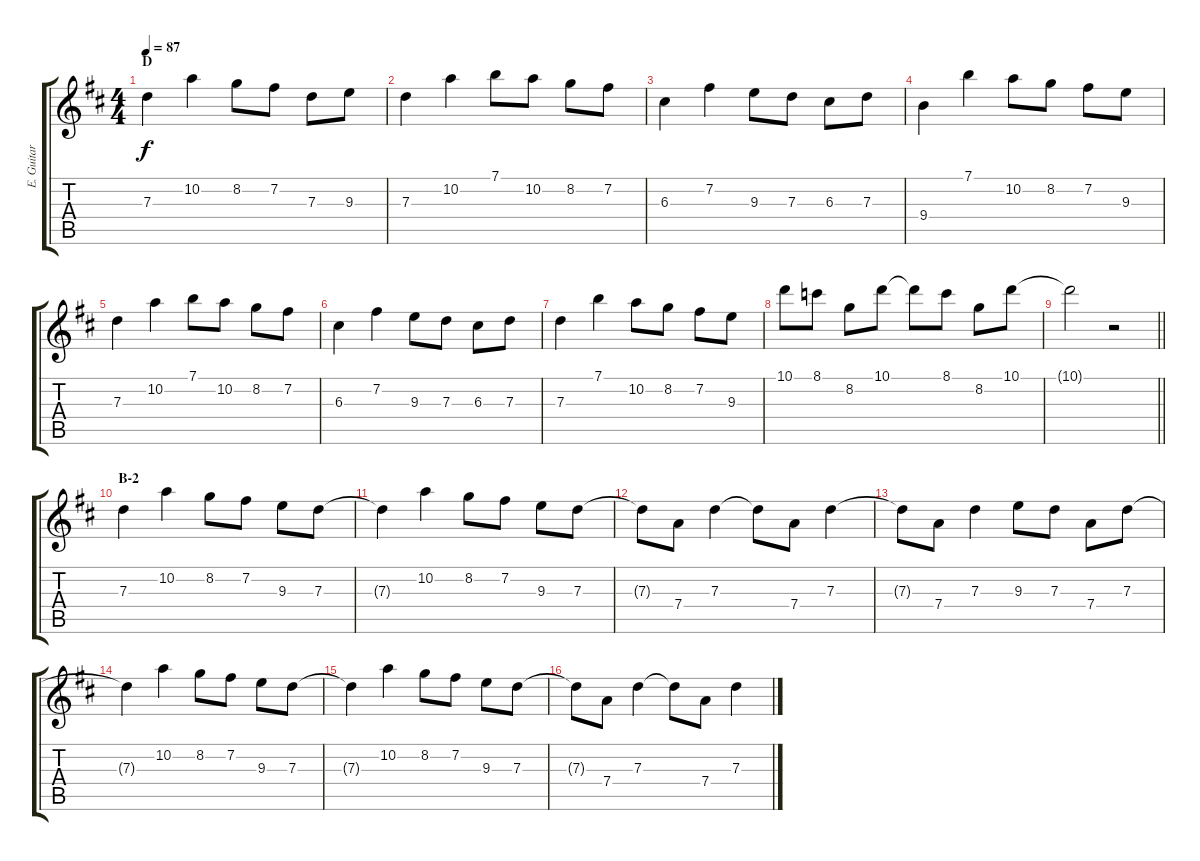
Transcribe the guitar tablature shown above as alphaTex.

\track ("E. Guitar I" "E. Guitar ") {instrument electricguitarclean}
\staff {score tabs}
\tuning (E4 B3 G3 D3 A2 E2) {hide}
\ts (4 4)
\section ("" "D")
\tempo 87
\clef g2
\ks d
7.3.4{dy f} 10.2.4 8.2.8 7.2.8 7.3.8 9.3.8 |
7.3.4 10.2.4 7.1.8 10.2.8 8.2.8 7.2.8 |
6.3.4 7.2.4 9.3.8 7.3.8 6.3.8 7.3.8 |
9.4.4 7.1.4 10.2.8 8.2.8 7.2.8 9.3.8 |
7.3.4 10.2.4 7.1.8 10.2.8 8.2.8 7.2.8 |
6.3.4 7.2.4 9.3.8 7.3.8 6.3.8 7.3.8 |
7.3.4 7.1.4 10.2.8 8.2.8 7.2.8 9.3.8 |
10.1.8 8.1.8 8.2.8 10.1.8 10.1{t}.8 8.1.8 8.2.8 10.1.8 |
\barLineRight lightlight
10.1{t}.2 r.2 |
\section ("" "B-2")
7.3.4 10.2.4 8.2.8 7.2.8 9.3.8 7.3.8 |
7.3{t}.4 10.2.4 8.2.8 7.2.8 9.3.8 7.3.8 |
7.3{t}.8 7.4.8 7.3.4 7.3{t}.8 7.4.8 7.3.4 |
7.3{t}.8 7.4.8 7.3.4 9.3.8 7.3.8 7.4.8 7.3.8 |
7.3{t}.4 10.2.4 8.2.8 7.2.8 9.3.8 7.3.8 |
7.3{t}.4 10.2.4 8.2.8 7.2.8 9.3.8 7.3.8 |
7.3{t}.8 7.4.8 7.3.4 7.3{t}.8 7.4.8 7.3.4
